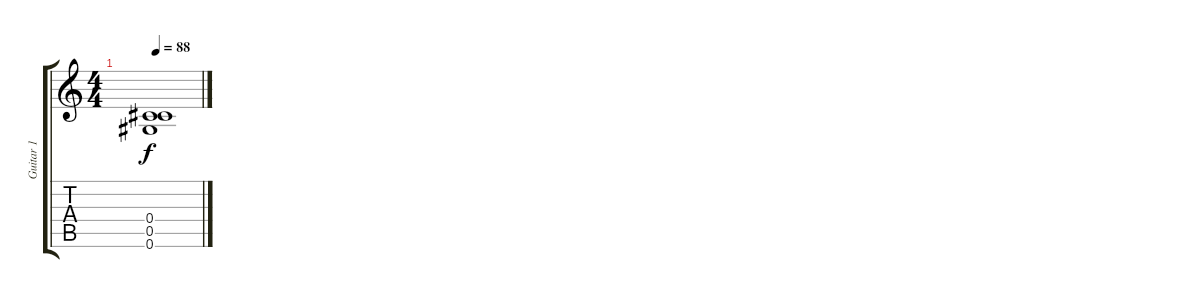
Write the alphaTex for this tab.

\track ("Guitar 1" "Guitar 1") {instrument overdrivenguitar}
\staff {score tabs}
\tuning (Eb4 Bb3 Gb3 Db3 Ab2 Db3) {hide}
\ts (4 4)
\tempo 88
\clef g2
\ks c
(0.4{t} 0.5{t} 0.6{t}).1{dy f}
